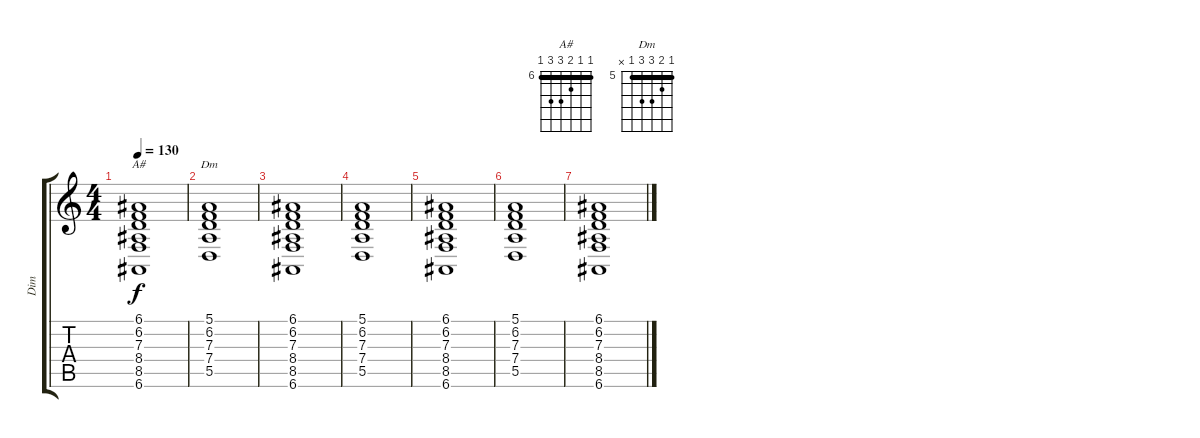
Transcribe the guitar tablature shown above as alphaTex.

\track ("Dim" "Dim") {instrument pad3polysynth}
\staff {score tabs}
\tuning (E4 B3 G3 D3 A2 E2) {hide}
\chord ("A#" 6 6 7 8 8 6) {firstfret 6 barre 6}
\chord ("Dm" 5 6 7 7 5 x) {firstfret 5 barre 5}
\ts (4 4)
\tempo 130
\clef g2
\ks c
(6.1 6.2 7.3 8.4 8.5 6.6).1{ch "A#" dy f} |
(5.1 6.2 7.3 7.4 5.5).1{ch "Dm"} |
(6.1 6.2 7.3 8.4 8.5 6.6).1 |
(5.1 6.2 7.3 7.4 5.5).1 |
(6.1 6.2 7.3 8.4 8.5 6.6).1 |
(5.1 6.2 7.3 7.4 5.5).1 |
(6.1 6.2 7.3 8.4 8.5 6.6).1
